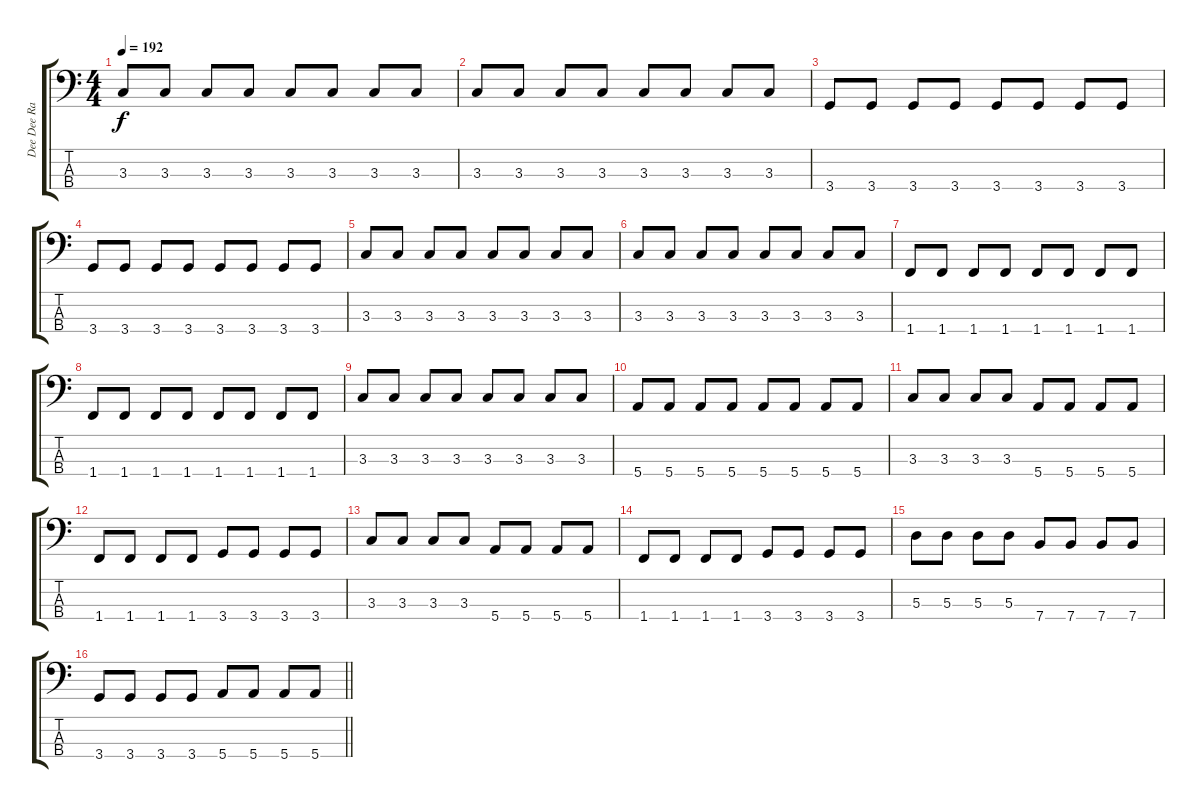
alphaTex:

\track ("Dee Dee Ramone" "Dee Dee Ra") {instrument electricbassfinger}
\staff {score tabs}
\tuning (G2 D2 A1 E1) {hide}
\ts (4 4)
\tempo 192
\clef f4
\ks c
3.3.8{dy f} 3.3.8 3.3.8 3.3.8 3.3.8 3.3.8 3.3.8 3.3.8 |
3.3.8 3.3.8 3.3.8 3.3.8 3.3.8 3.3.8 3.3.8 3.3.8 |
3.4.8 3.4.8 3.4.8 3.4.8 3.4.8 3.4.8 3.4.8 3.4.8 |
3.4.8 3.4.8 3.4.8 3.4.8 3.4.8 3.4.8 3.4.8 3.4.8 |
3.3.8 3.3.8 3.3.8 3.3.8 3.3.8 3.3.8 3.3.8 3.3.8 |
3.3.8 3.3.8 3.3.8 3.3.8 3.3.8 3.3.8 3.3.8 3.3.8 |
1.4.8 1.4.8 1.4.8 1.4.8 1.4.8 1.4.8 1.4.8 1.4.8 |
1.4.8 1.4.8 1.4.8 1.4.8 1.4.8 1.4.8 1.4.8 1.4.8 |
3.3.8 3.3.8 3.3.8 3.3.8 3.3.8 3.3.8 3.3.8 3.3.8 |
5.4.8 5.4.8 5.4.8 5.4.8 5.4.8 5.4.8 5.4.8 5.4.8 |
3.3.8 3.3.8 3.3.8 3.3.8 5.4.8 5.4.8 5.4.8 5.4.8 |
1.4.8 1.4.8 1.4.8 1.4.8 3.4.8 3.4.8 3.4.8 3.4.8 |
3.3.8 3.3.8 3.3.8 3.3.8 5.4.8 5.4.8 5.4.8 5.4.8 |
1.4.8 1.4.8 1.4.8 1.4.8 3.4.8 3.4.8 3.4.8 3.4.8 |
5.3.8 5.3.8 5.3.8 5.3.8 7.4.8 7.4.8 7.4.8 7.4.8 |
\barLineRight lightlight
3.4.8 3.4.8 3.4.8 3.4.8 5.4.8 5.4.8 5.4.8 5.4.8
